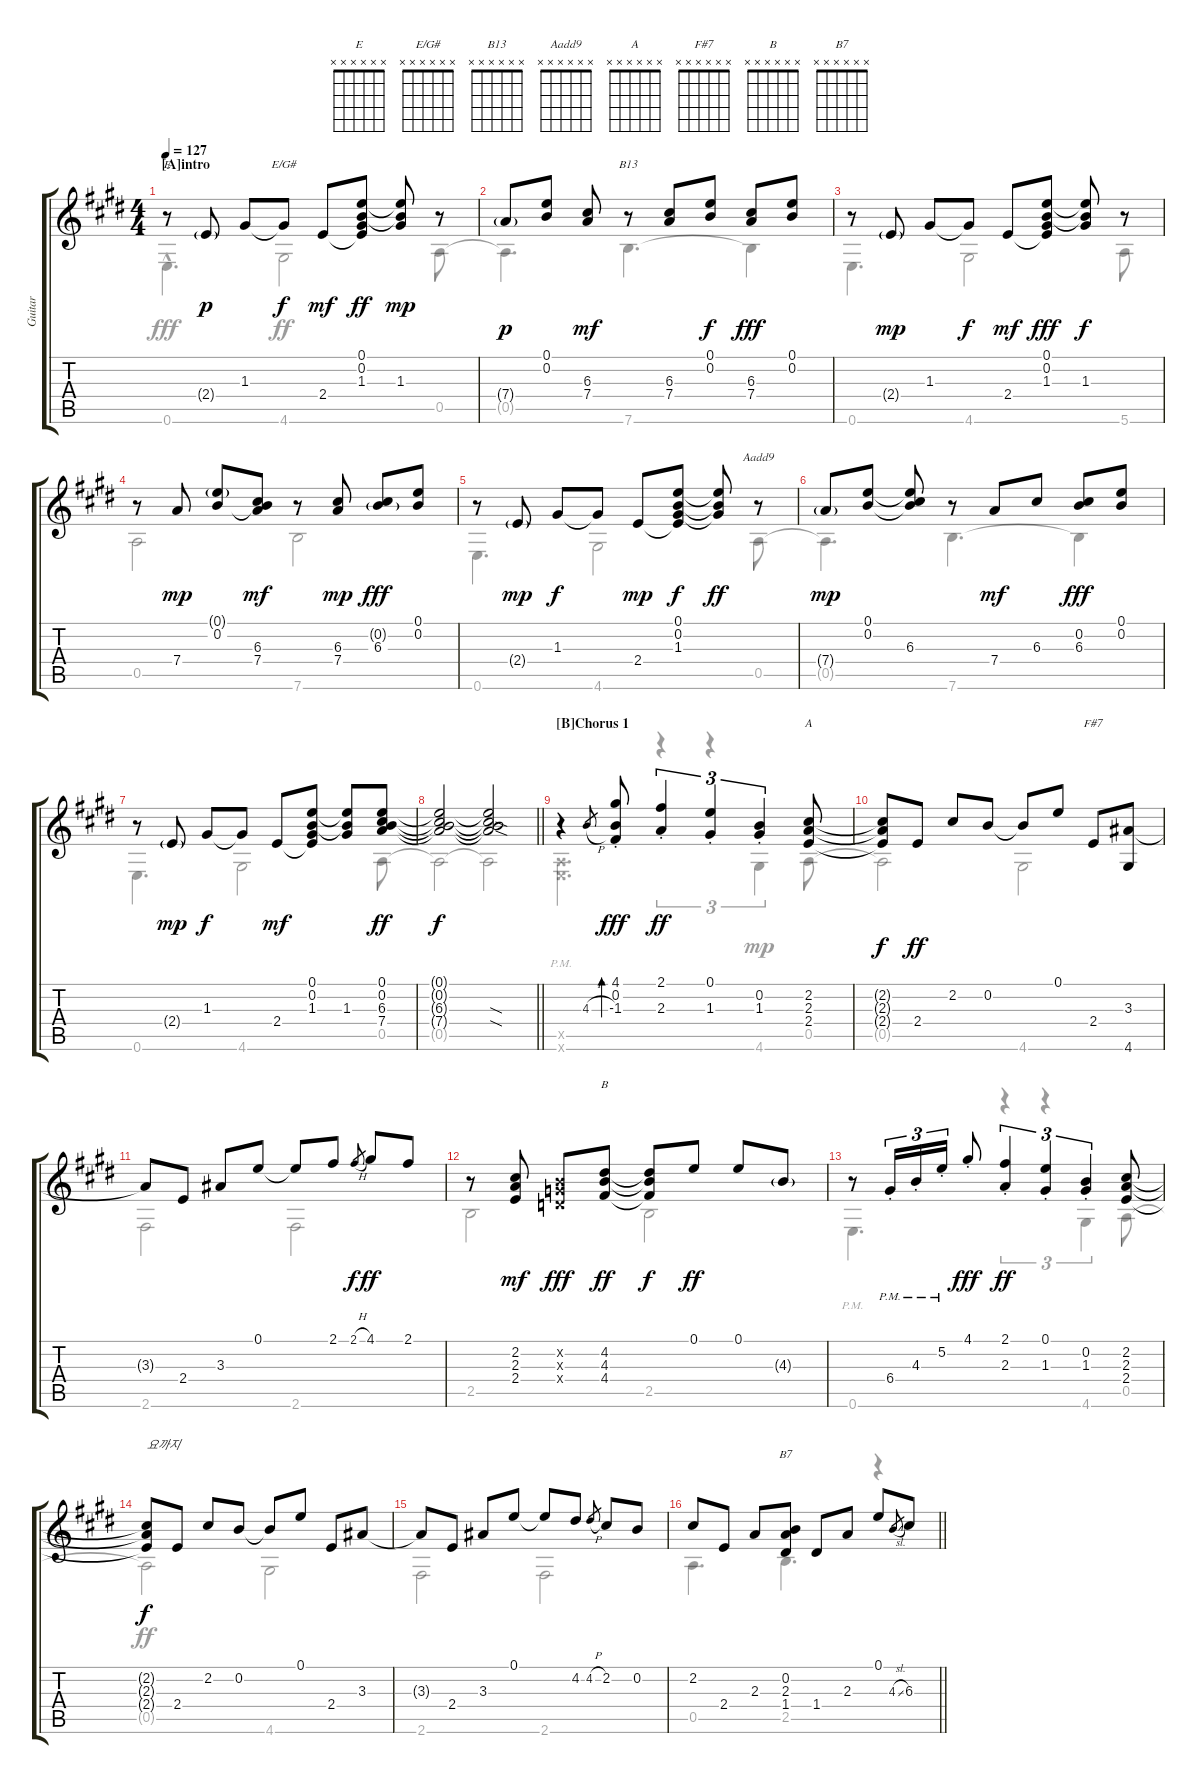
\track ("Guitar" "Guitar") {instrument acousticguitarsteel}
\staff {score tabs}
\tuning (E4 B3 G3 D3 A2 E2) {hide}
\chord ("E" x x x x x x)
\chord ("E/G#" x x x x x x)
\chord ("B13" x x x x x x)
\chord ("Aadd9" x x x x x x)
\chord ("A" x x x x x x)
\chord ("F#7" x x x x x x)
\chord ("B" x x x x x x)
\chord ("B7" x x x x x x)
\voice
\ts (4 4)
\section ("" "[A]intro")
\tempo 127
\clef g2
\ks e
r.8{ch "E" dy p instrument acousticguitarsteel} 2.4{g}.8 1.3.8 1.3{t}.8{ch "E/G#" dy f} 2.4.8{dy mf} (0.1 0.2 1.3 2.4{t}).8{dy ff} (0.1{t} 0.2{t} 1.3).8{dy mp} r.8 |
7.4{g}.8{dy p} (0.1 0.2).8 (6.3 7.4).8{dy mf} r.8{ch "B13"} (6.3 7.4).8 (0.1 0.2).8{dy f} (6.3 7.4).8{dy fff} (0.1 0.2).8 |
r.8 2.4{g}.8{dy mp} 1.3.8 1.3{t}.8{dy f} 2.4.8{dy mf} (0.1 0.2 1.3 2.4{t}).8{dy fff} (0.1{t} 0.2{t} 1.3).8{dy f} r.8 |
r.8 7.4.8{dy mp} (0.1{g} 0.2).8 (0.2{t} 6.3 7.4).8{dy mf} r.8 (6.3 7.4).8{dy mp} (0.2{g} 6.3).8{dy fff} (0.1 0.2).8 |
r.8 2.4{g}.8{dy mp} 1.3.8{dy f} 1.3{t}.8 2.4.8{dy mp} (0.1 0.2 1.3 2.4{t}).8{dy f} (0.1{t} 0.2{t} 1.3{t}).8{dy ff} r.8{ch "Aadd9"} |
7.4{g}.8{dy mp} (0.1 0.2).8 (0.1{t} 0.2{t} 6.3).8 r.8 7.4.8{dy mf} 6.3.8 (0.2 6.3).8{dy fff} (0.1 0.2).8 |
r.8 2.4{g}.8{dy mp} 1.3.8{dy f} 1.3{t}.8 2.4.8{dy mf} (0.1 0.2 1.3 2.4{t}).8 (0.1{t} 0.2{t} 1.3).8 (0.1 0.2 6.3 7.4).8{dy ff} |
\barLineRight lightlight
(0.1{t} 0.2{t} 6.3{t} 7.4{t}).2{dy f} (0.1{t} 0.2{t} 6.3{sod t} 7.4{sod t}).2 |
\section ("" "[B]Chorus 1")
r.4 4.3{h}.8{gr} (4.1{st} 0.2{st} -1.3).8{bd 120 dy fff} (2.1{st} 2.3{st}).4{tu (3 2) dy ff} (0.1{st} 1.3{st}).4{tu (3 2)} (0.2{st} 1.3{st}).4{tu (3 2)} (2.2 2.3 2.4).8{ch "A"} |
(2.2{t} 2.3{t} 2.4{t}).8{dy f} 2.4.8{dy ff} 2.2.8 0.2.8 0.2{t}.8 0.1.8 2.4.8{ch "F#7"} (3.3 4.6).8 |
3.3{t}.8 2.4.8 3.3.8 0.1.8 0.1{t}.8 2.1.8 2.1{h}.8{gr dy f} 4.1.8{dy ff} 2.1.8 |
r.8 (2.2 2.3 2.4).8{dy mf} (0.2{x} 0.3{x} 0.4{x}).8{dy fff} (4.2 4.3 4.4).8{ch "B" dy ff} (4.2{t} 4.3{t} 4.4{t}).8{dy f} 0.1.8{dy ff} 0.1.8 4.3{g}.8 |
r.8 6.4{pm st}.16{tu (3 2)} 4.3{pm st}.16{tu (3 2)} 5.2{pm st}.16{tu (3 2)} 4.1{st}.8{dy fff} (2.1{st} 2.3{st}).4{tu (3 2) dy ff} (0.1{st} 1.3{st}).4{tu (3 2)} (0.2{st} 1.3{st}).4{tu (3 2)} (2.2 2.3 2.4).8 |
(2.2{t} 2.3{t} 2.4{t}).8{txt "요까지" dy f} 2.4.8 2.2.8 0.2.8 0.2{t}.8 0.1.8 2.4.8 3.3.8 |
3.3{t}.8 2.4.8 3.3.8 0.1.8 0.1{t}.8 4.2.8 4.2{h}.8{gr} 2.2.8 0.2.8 |
\barLineRight lightlight
2.2.8 2.4.8 2.3.8 (0.2 2.3 1.4).8{ch "B7"} 1.4.8 2.3.8 0.1.8 4.3{sl}.8{gr} 6.3.8
\voice
\clef g2
\ottava regular
\simile none
\ks e
0.6{hac}.4{d dy fff} 4.6.2{dy ff} 0.5.8 |
0.5{t}.4{d} 7.6.4{d} 7.6{t}.4 |
0.6.4{d} 4.6.2 5.6.8 |
0.5.2 7.6.2 |
0.6.4{d} 4.6.2 0.5.8 |
0.5{t}.4{d} 7.6.4{d} 7.6{t}.4 |
0.6.4{d} 4.6.2 0.5.8 |
\barLineRight lightlight
0.5{t}.2 0.5{t}.2 |
(0.5{x} 0.6{pm x}).4{d} r.4{tu (3 2)} r.4{tu (3 2)} 4.6.4{tu (3 2) dy mp} 0.5.8 |
0.5{t}.2 4.6.2 |
2.6.2 2.6.2 |
2.5.2 2.5.2 |
0.6{pm}.4{d} r.4{tu (3 2)} r.4{tu (3 2)} 4.6.4{tu (3 2)} 0.5.8 |
0.5{t}.2{dy ff} 4.6.2 |
2.6.2 2.6.2 |
\barLineRight lightlight
0.5.4{d} 2.5.4{d} r.4
